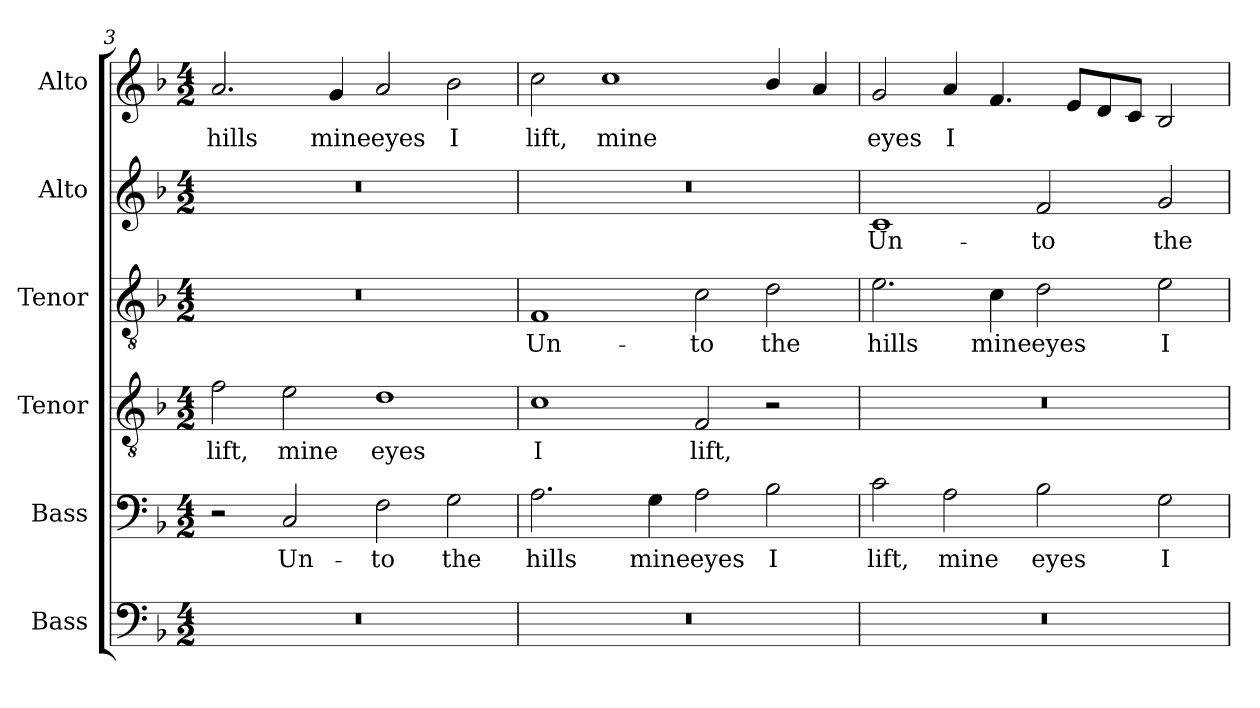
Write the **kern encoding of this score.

**kern	**kern	**text	**kern	**text	**kern	**text	**kern	**text	**kern	**text
*part6	*part5	*part5	*part4	*part4	*part3	*part3	*part2	*part2	*part1	*part1
*staff6	*staff5	*staff5	*staff4	*staff4	*staff3	*staff3	*staff2	*staff2	*staff1	*staff1
*I"Bass	*I"Bass	*	*I"Tenor	*	*I"Tenor	*	*I"Alto	*	*I"Alto	*
*I'B.	*	*	*I'T.	*	*I'T.	*	*I'A.	*	*I'A.	*
*clefF4	*clefF4	*	*clefGv2	*	*clefGv2	*	*clefG2	*	*clefG2	*
*	*	*	*ITrd7c12	*	*ITrd7c12	*	*	*	*	*
*k[b-]	*k[b-]	*	*k[b-]	*	*k[b-]	*	*k[b-]	*	*k[b-]	*
*F:	*F:	*	*F:	*	*F:	*	*F:	*	*F:	*
*M4/2	*M4/2	*	*M4/2	*	*M4/2	*	*M4/2	*	*M4/2	*
=3	=3	=3	=3	=3	=3	=3	=3	=3	=3	=3
!LO:N:vis=1	!	!	!	!	!	!	!	!	!	!
!	!	!	!	!LO:LY:b:color=#000000	!LO:N:vis=1	!	!LO:N:vis=1	!	!	!
!	!	!	!	!	!	!	!	!	!	!LO:LY:b:color=#000000
0r	2r	.	2Fi\	lift,	0r	.	0r	.	2.ai/	hills
!	!	!LO:LY:b:color=#000000	!	!	!	!	!	!	!	!
!	!	!	!	!LO:LY:b:color=#000000	!	!	!	!	!	!
.	2Ci/	Un-	2Ei\	mine	.	.	.	.	.	.
!	!	!	!	!	!	!	!	!	!	!LO:LY:b:color=#000000
.	.	.	.	.	.	.	.	.	4gi/	mine
!	!	!LO:LY:b:color=#000000	!	!	!	!	!	!	!	!
!	!	!	!	!LO:LY:b:color=#000000	!	!	!	!	!	!
!	!	!	!	!	!	!	!	!	!	!LO:LY:b:color=#000000
.	2Fi\	-to	1Di	eyes	.	.	.	.	2ai/	eyes
!	!	!LO:LY:b:color=#000000	!	!	!	!	!	!	!	!
!	!	!	!	!	!	!	!	!	!	!LO:LY:b:color=#000000
.	2Gi\	the	.	.	.	.	.	.	2b-i\	I
!!LO:LB:g=z
=4	=4	=4	=4	=4	=4	=4	=4	=4	=4	=4
!LO:N:vis=1	!	!	!	!	!	!	!	!	!	!
!	!	!LO:LY:b:color=#000000	!	!	!	!	!	!	!	!
!	!	!	!	!LO:LY:b:color=#000000	!	!	!	!	!	!
!	!	!	!	!	!	!LO:LY:b:color=#000000	!LO:N:vis=1	!	!	!
!	!	!	!	!	!	!	!	!	!	!LO:LY:b:color=#000000
0r	2.Ai\	hills	1Ci	I	1FFi	Un-	0r	.	2cci\	lift,
!	!	!	!	!	!	!	!	!	!	!LO:LY:b:color=#000000
.	.	.	.	.	.	.	.	.	1cci	mine
!	!	!LO:LY:b:color=#000000	!	!	!	!	!	!	!	!
.	4Gi\	mine	.	.	.	.	.	.	.	.
!	!	!LO:LY:b:color=#000000	!	!	!	!	!	!	!	!
!	!	!	!	!LO:LY:b:color=#000000	!	!	!	!	!	!
!	!	!	!	!	!	!LO:LY:b:color=#000000	!	!	!	!
.	2Ai\	eyes	2FFi/	lift,	2Ci\	-to	.	.	.	.
!	!	!LO:LY:b:color=#000000	!	!	!	!	!	!	!	!
!	!	!	!	!	!	!LO:LY:b:color=#000000	!	!	!	!
.	2B-i\	I	2r	.	2Di\	the	.	.	4b-i/	.
.	.	.	.	.	.	.	.	.	4ai/	.
=5	=5	=5	=5	=5	=5	=5	=5	=5	=5	=5
!LO:N:vis=1	!	!	!	!	!	!	!	!	!	!
!	!	!LO:LY:b:color=#000000	!LO:N:vis=1	!	!	!	!	!	!	!
!	!	!	!	!	!	!LO:LY:b:color=#000000	!	!	!	!
!	!	!	!	!	!	!	!	!LO:LY:b:color=#000000	!	!
!	!	!	!	!	!	!	!	!	!	!LO:LY:b:color=#000000
0r	2ci\	lift,	0r	.	2.Ei\	hills	1ci	Un-	2gi/	eyes
!	!	!LO:LY:b:color=#000000	!	!	!	!	!	!	!	!
!	!	!	!	!	!	!	!	!	!	!LO:LY:b:color=#000000
.	2Ai\	mine	.	.	.	.	.	.	4ai/	I
!	!	!	!	!	!	!LO:LY:b:color=#000000	!	!	!	!
.	.	.	.	.	4Ci\	mine	.	.	4.fi/	.
!	!	!LO:LY:b:color=#000000	!	!	!	!	!	!	!	!
!	!	!	!	!	!	!LO:LY:b:color=#000000	!	!	!	!
!	!	!	!	!	!	!	!	!LO:LY:b:color=#000000	!	!
.	2B-i\	eyes	.	.	2Di\	eyes	2fi/	-to	.	.
.	.	.	.	.	.	.	.	.	8ei/L	.
.	.	.	.	.	.	.	.	.	8di/	.
.	.	.	.	.	.	.	.	.	8ci/J	.
!	!	!LO:LY:b:color=#000000	!	!	!	!	!	!	!	!
!	!	!	!	!	!	!LO:LY:b:color=#000000	!	!	!	!
!	!	!	!	!	!	!	!	!LO:LY:b:color=#000000	!	!
.	2Gi\	I	.	.	2Ei\	I	2gi/	the	2B-i/	.
=	=	=	=	=	=	=	=	=	=	=
*-	*-	*-	*-	*-	*-	*-	*-	*-	*-	*-
